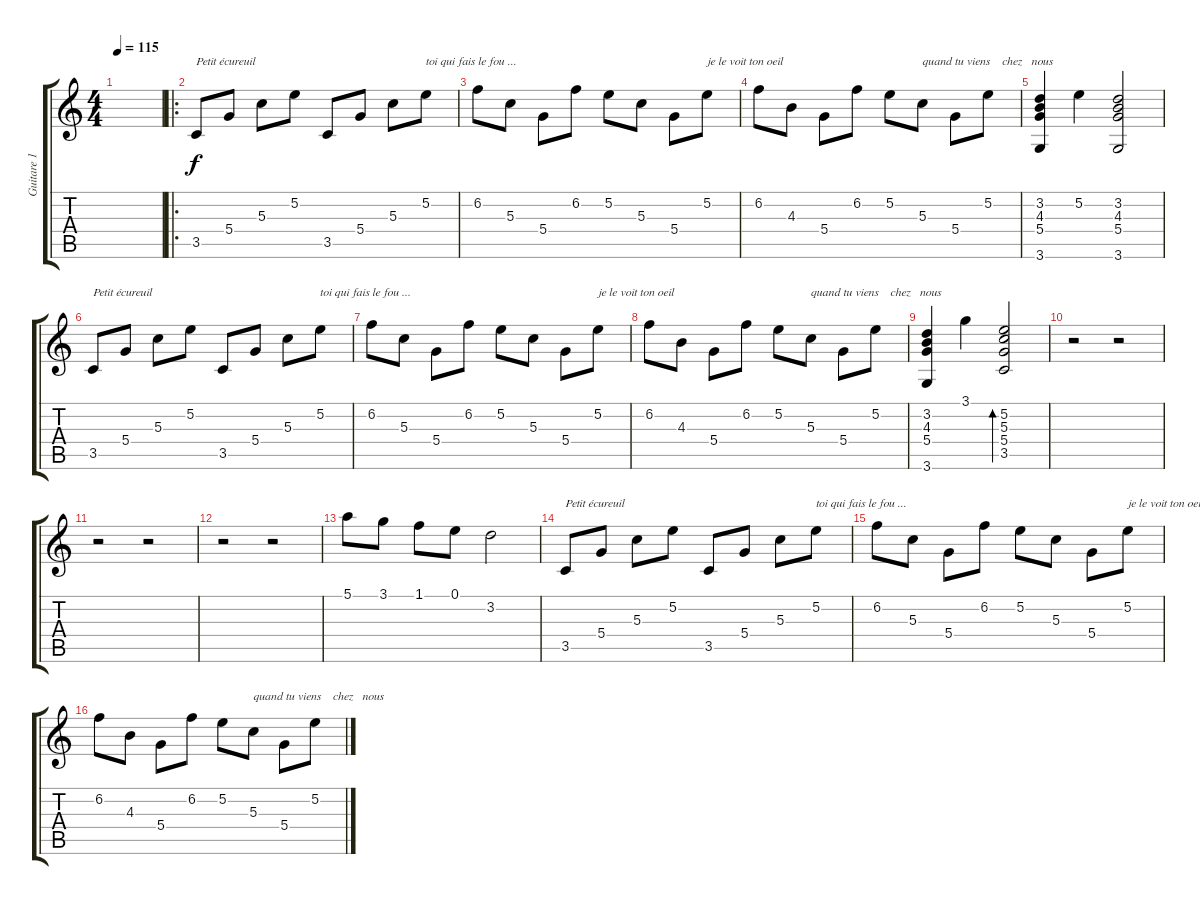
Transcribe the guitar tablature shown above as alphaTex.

\track ("Guitare 1" "Guitare 1") {instrument acousticguitarsteel}
\staff {score tabs}
\tuning (E4 B3 G3 D3 A2 E2) {hide}
\ts (4 4)
\tempo 115
\clef g2
\ks c
|
\ro
3.5.8{txt "Petit écureuil"} 5.4.8 5.3.8 5.2.8 3.5.8 5.4.8 5.3.8 5.2.8{txt "toi qui fais le fou ..."} |
6.2.8 5.3.8 5.4.8 6.2.8 5.2.8 5.3.8 5.4.8 5.2.8{txt "je le voit ton oeil "} |
6.2.8 4.3.8 5.4.8 6.2.8 5.2.8 5.3.8{txt "quand tu viens    chez   nous"} 5.4.8 5.2.8 |
(3.2 4.3 5.4 3.6).4 5.2.4 (3.2 4.3 5.4 3.6).2 |
3.5.8{txt "Petit écureuil"} 5.4.8 5.3.8 5.2.8 3.5.8 5.4.8 5.3.8 5.2.8{txt "toi qui fais le fou ..."} |
6.2.8 5.3.8 5.4.8 6.2.8 5.2.8 5.3.8 5.4.8 5.2.8{txt "je le voit ton oeil "} |
6.2.8 4.3.8 5.4.8 6.2.8 5.2.8 5.3.8{txt "quand tu viens    chez   nous"} 5.4.8 5.2.8 |
(3.2 4.3 5.4 3.6).4 3.1.4 (5.2 5.3 5.4 3.5).2{bd 480} |
r.2 r.2 |
r.2 r.2 |
r.2 r.2 |
5.1.8 3.1.8 1.1.8 0.1.8 3.2.2 |
3.5.8{txt "Petit écureuil"} 5.4.8 5.3.8 5.2.8 3.5.8 5.4.8 5.3.8 5.2.8{txt "toi qui fais le fou ..."} |
6.2.8 5.3.8 5.4.8 6.2.8 5.2.8 5.3.8 5.4.8 5.2.8{txt "je le voit ton oeil "} |
6.2.8 4.3.8 5.4.8 6.2.8 5.2.8 5.3.8{txt "quand tu viens    chez   nous"} 5.4.8 5.2.8
